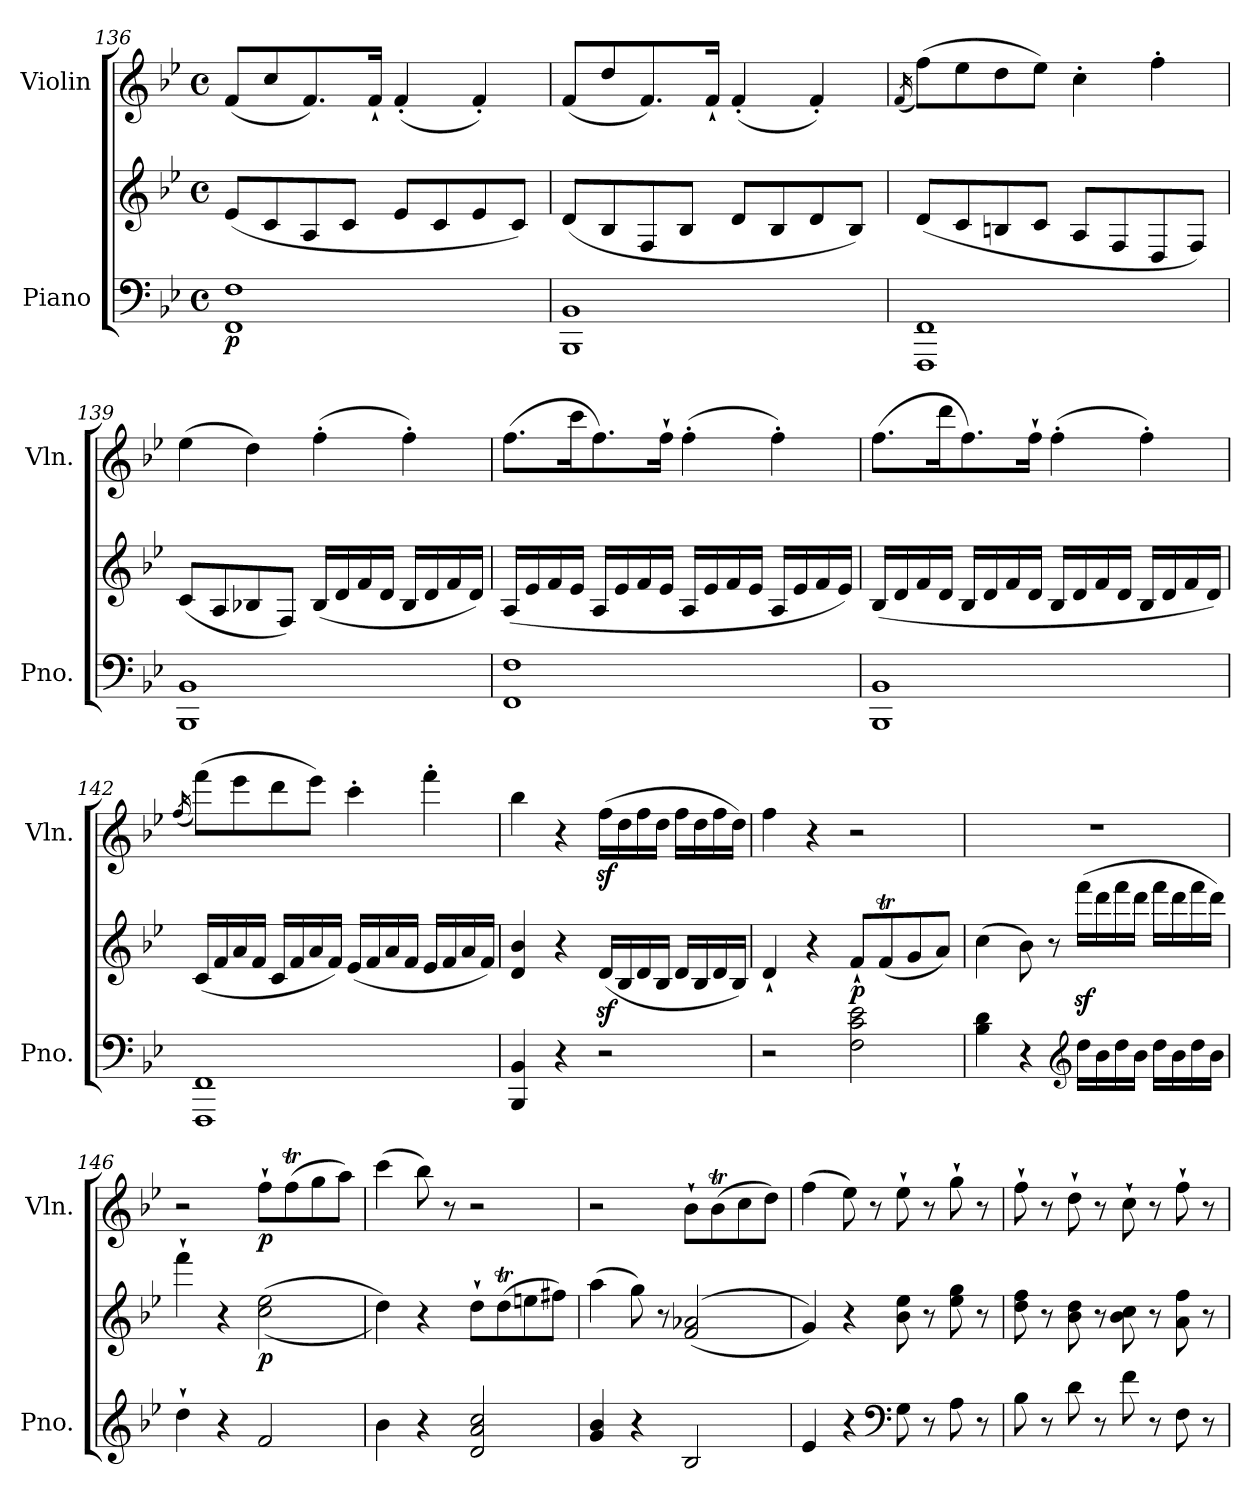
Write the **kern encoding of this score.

**kern	**kern	**dynam	**kern	**dynam
*part2	*part2	*part2	*part1	*part1
*staff3	*staff2	*staff2/3	*staff1	*staff1
*I"Piano	*	*	*I"Violin	*
*I'Pno.	*	*	*I'Vln.	*
!!LO:LB:g=z
*clefF4	*clefG2	*	*clefG2	*
*k[b-e-]	*k[b-e-]	*	*k[b-e-]	*
*M4/4	*M4/4	*	*M4/4	*
*met(c)	*met(c)	*	*met(c)	*
=136	=136	=136	=136	=136
!	!	!LO:DY:b=2	!	!
1FF 1F	(<8e-/L	p	(<8f/L	.
.	8c/	.	8cc/	.
.	8A/	.	8.f/)	.
.	8c/J	.	.	.
.	.	.	16f`/Jk	.
.	8e-/L	.	(<4f'/	.
.	8c/	.	.	.
.	8e-/	.	4f'/)	.
.	8c/J)	.	.	.
=137	=137	=137	=137	=137
1BBB- 1BB-	(<8d/L	.	(<8f/L	.
.	8B-/	.	8dd/	.
.	8F/	.	8.f/)	.
.	8B-/J	.	.	.
.	.	.	16f`/Jk	.
.	8d/L	.	(<4f'/	.
.	8B-/	.	.	.
.	8d/	.	4f'/)	.
.	8B-/J)	.	.	.
=138	=138	=138	=138	=138
.	.	.	(<16qf/	.
1FFF 1FF	(<8d/L	.	(>8ff\L)	.
.	8c/	.	8ee-\	.
.	8Bn/	.	8dd\	.
.	8c/J	.	8ee-\J)	.
.	8A/L	.	4cc'\	.
.	8F/	.	.	.
.	8D/	.	4ff'\	.
.	8F/J)	.	.	.
=139	=139	=139	=139	=139
1BBB- 1BB-	(<8c/L	.	(>4ee-\	.
.	8A/	.	.	.
.	8B-X/	.	4dd\)	.
.	8F/J)	.	.	.
.	(<16B-/LL	.	(>4ff'\	.
.	16d/	.	.	.
.	16f/	.	.	.
.	16d/JJ	.	.	.
.	16B-/LL	.	4ff'\)	.
.	16d/	.	.	.
.	16f/	.	.	.
.	16d/JJ)	.	.	.
=140	=140	=140	=140	=140
1FF 1F	(<16A/LL	.	(>8.ff\L	.
.	16e-/	.	.	.
.	16f/	.	.	.
.	16e-/JJ	.	16ccc\K	.
.	16A/LL	.	8.ff\)	.
.	16e-/	.	.	.
.	16f/	.	.	.
.	16e-/JJ	.	16ff`\Jk	.
.	16A/LL	.	(>4ff'\	.
.	16e-/	.	.	.
.	16f/	.	.	.
.	16e-/JJ	.	.	.
.	16A/LL	.	4ff'\)	.
.	16e-/	.	.	.
.	16f/	.	.	.
.	16e-/JJ)	.	.	.
!!LO:LB:g=z
=141	=141	=141	=141	=141
1BBB- 1BB-	(<16B-/LL	.	(>8.ff\L	.
.	16d/	.	.	.
.	16f/	.	.	.
.	16d/JJ	.	16ddd\K	.
.	16B-/LL	.	8.ff\)	.
.	16d/	.	.	.
.	16f/	.	.	.
.	16d/JJ	.	16ff`\Jk	.
.	16B-/LL	.	(>4ff'\	.
.	16d/	.	.	.
.	16f/	.	.	.
.	16d/JJ	.	.	.
.	16B-/LL	.	4ff'\)	.
.	16d/	.	.	.
.	16f/	.	.	.
.	16d/JJ)	.	.	.
=142	=142	=142	=142	=142
.	.	.	(<16qff/	.
1FFF 1FF	(<16c/LL	.	(>8fff\L)	.
.	16f/	.	.	.
.	16a/	.	8eee-\	.
.	16f/JJ	.	.	.
.	16c/LL	.	8ddd\	.
.	16f/	.	.	.
.	16a/	.	8eee-\J)	.
.	16f/JJ)	.	.	.
.	(<16e-/LL	.	4ccc'\	.
.	16f/	.	.	.
.	16a/	.	.	.
.	16f/JJ	.	.	.
.	16e-/LL	.	4fff'\	.
.	16f/	.	.	.
.	16a/	.	.	.
.	16f/JJ)	.	.	.
=143	=143	=143	=143	=143
4BBB-/ 4BB-/	4d/ 4b-/	.	4bb-\	.
4r	4r	.	4r	.
2r	(<16dz</LL	.	(>16ffz<\LL	.
.	16B-/	.	16dd\	.
.	16d/	.	16ff\	.
.	16B-/JJ	.	16dd\JJ	.
.	16d/LL	.	16ff\LL	.
.	16B-/	.	16dd\	.
.	16d/	.	16ff\	.
.	16B-/JJ)	.	16dd\JJ)	.
=144	=144	=144	=144	=144
2r	4d`/	.	4ff\	.
.	4r	.	4r	.
!	!	!LO:DY:b	!	!
2F\ 2c\ 2e-\	8f`/L	p	2r	.
.	(<8fT/	.	.	.
.	8g/	.	.	.
.	8a/J)	.	.	.
!!LO:LB:g=z
=145	=145	=145	=145	=145
4B-\ 4d\	(>4cc\	.	1r	.
4r	8b-\)	.	.	.
.	8r	.	.	.
*clefG2	*	*	*	*
16dd\LL	(>16fffz>\LL	.	.	.
16b-\	16ddd\	.	.	.
16dd\	16fff\	.	.	.
16b-\JJ	16ddd\JJ	.	.	.
16dd\LL	16fff\LL	.	.	.
16b-\	16ddd\	.	.	.
16dd\	16fff\	.	.	.
16b-\JJ	16ddd\JJ)	.	.	.
=146	=146	=146	=146	=146
4dd`\	4fff`\	.	2r	.
4r	4r	.	.	.
!	!	!LO:DY:b	!	!LO:DY:b
2f/	(<(>2cc\ 2ee-\	p	8ff`\L	p
.	.	.	(>8ffT\	.
.	.	.	8gg\	.
.	.	.	8aa\J)	.
=147	=147	=147	=147	=147
4b-\	4dd\))	.	(>4ccc\	.
4r	4r	.	8bb-\)	.
.	.	.	8r	.
2d/ 2a/ 2cc/	8dd`\L	.	2r	.
.	(>8ddt\	.	.	.
.	8een\	.	.	.
.	8ff#X\J)	.	.	.
=148	=148	=148	=148	=148
4g/ 4b-/	(>4aa\	.	2r	.
4r	8gg\)	.	.	.
.	8r	.	.	.
2B-/	(<(>2f/ 2a-X/	.	8b-`\L	.
.	.	.	(>8b-T\	.
.	.	.	8cc\	.
.	.	.	8dd\J)	.
=149	=149	=149	=149	=149
4e-/	4g/))	.	(>4ff\	.
4r	4r	.	8ee-\)	.
.	.	.	8r	.
*clefF4	*	*	*	*
8G\	8b-\ 8ee-\	.	8ee-`\	.
8r	8r	.	8r	.
8A\	8ee-\ 8gg\	.	8gg`\	.
8r	8r	.	8r	.
=150	=150	=150	=150	=150
8B-\	8dd\ 8ff\	.	8ff`\	.
8r	8r	.	8r	.
8d\	8b-\ 8dd\	.	8dd`\	.
8r	8r	.	8r	.
8f\	8b-\ 8cc\	.	8cc`\	.
8r	8r	.	8r	.
8F\	8a\ 8ff\	.	8ff`\	.
8r	8r	.	8r	.
=	=	=	=	=
*-	*-	*-	*-	*-
